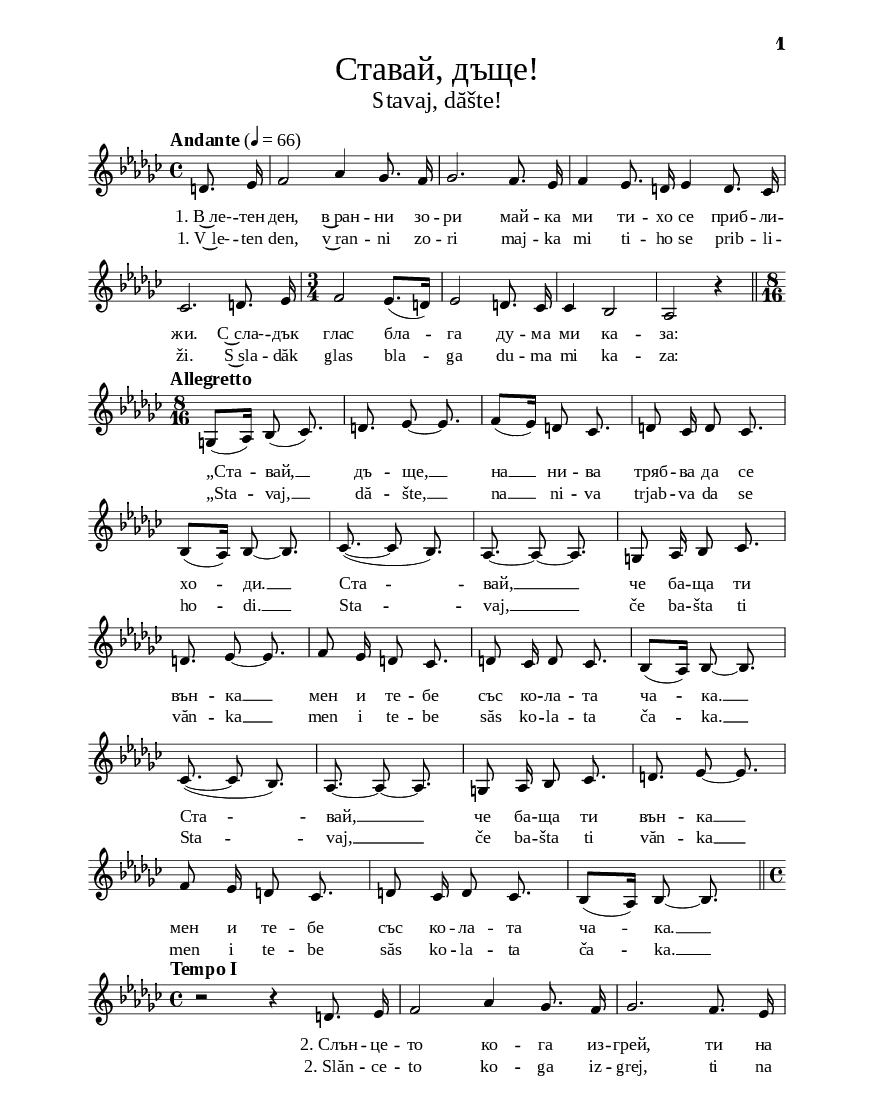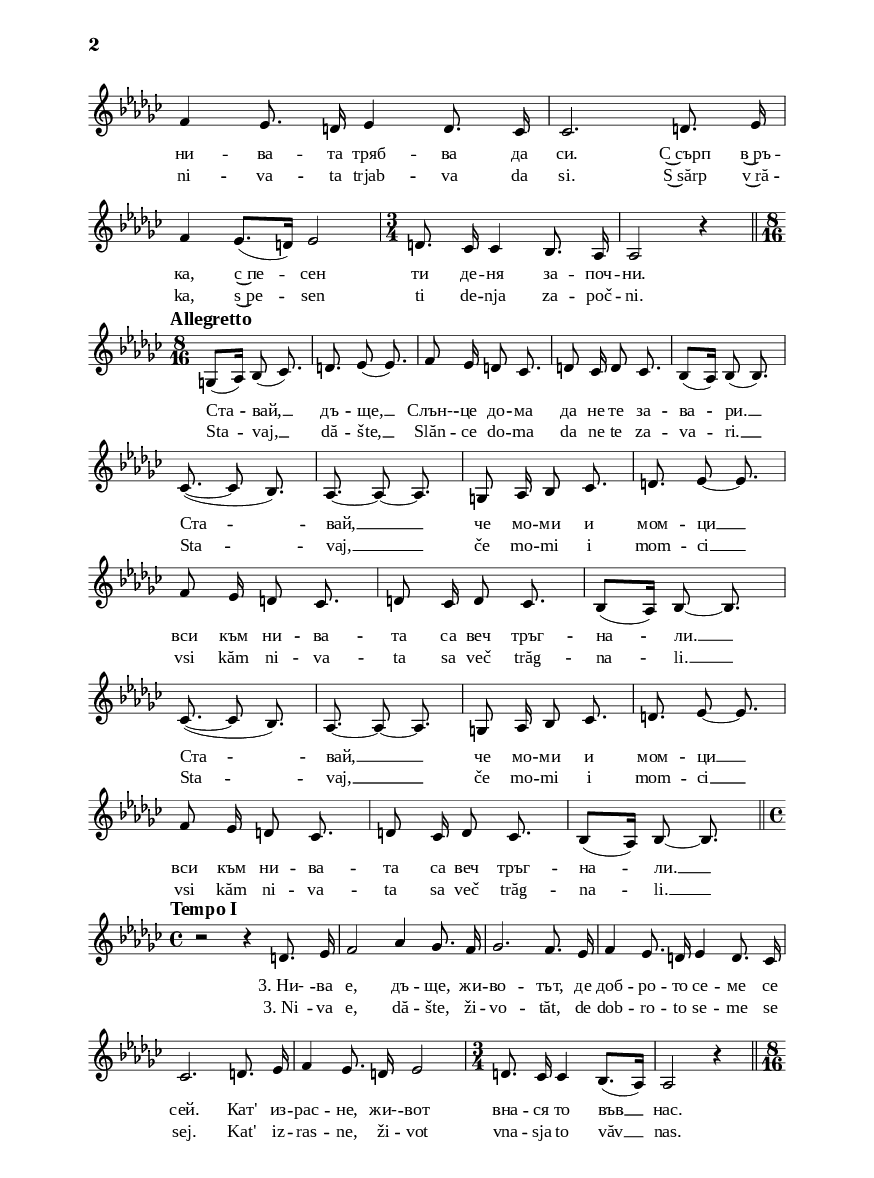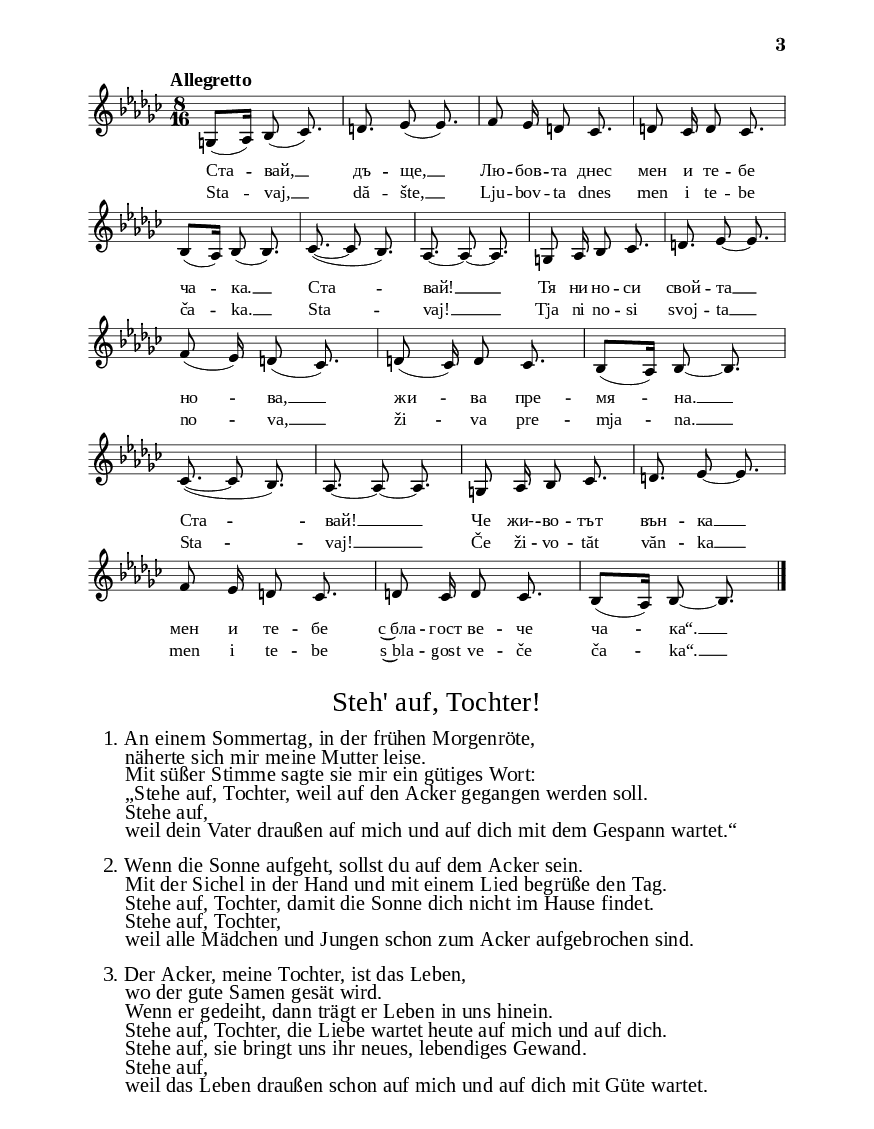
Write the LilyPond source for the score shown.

\version "2.24.3"

% include paper part and global functions
\include "include/globals.ily"

"rightBraces018" = \markup {
  \column {
    % repeat braces
    \translate #'(0 . -12.6 )
    \right-brace #18

    \translate #'(0 . -22.4 )
    \right-brace #18


  }
  \column {
    % repeat numbers
    \translate #'(0 . -13.2 )
    2

    \translate #'(0 . -24.2 )
    2


  }
}

\bookpart {
  \label #'ref142
  \tocItem \markup "Ставай, дъще! – Stavaj, dăšte!"
  \include "include/bookpart-paper.ily"
  \score {
    \include "include/score-layout.ily"


    \new Voice \absolute {
      \clef treble

      \key es \minor

      \time 4/4
      \tempoFunc "Andante" 4 "66"
      \autoBeamOff
      \partial 4
      d'8. es'16 | % 2
      f'2 as'4 ges'8. f'16 | ges'2. f'8.es'16 | f'4 es'8.  d'16  es'4 d'8. ces'16 | \break
      ces'2. d'8. es'16 | \time 3/4 f'2 es'8. [( d'16 )] | % 7
      es'2  d'8. ces'16 | % 8
      ces'4 bes2 | % 9
      as2 r4  \bar "||"  \break
      \time 8/16  |
      \tempo "Allegretto" g8 [( as16 )] bes8 ( ces'8. ) | % 11
      d'8. es'8 ~ es'8. | % 12
      f'8 [( es'16 )] d'8 ces'8. | % 13
      d'8 ces'16 d'8 ces'8. \break | % 14
      bes8 [( as16 )] bes8 ~ bes8. | % 15
      ces'8. ( ~ ces'8 bes8. ) | % 16
      as8. ~ as8 ~ as8. | % 17
      g8 as16 bes8 ces'8. \break | % 18
      d'8. es'8 ~ es'8. | % 19
      f'8 es'16 d'8 ces'8. |
      d'8 ces'16 d'8 ces'8. | % 21
      bes8 [( as16 )] bes8 ~ bes8. \break | % 22
      ces'8. ( ~ ces'8 bes8. ) | % 23
      as8. ~ as8 ~ as8. | % 24
      g8 as16 bes8 ces'8. | % 25
      d'8. es'8 ~ es'8. \break | % 26
      f'8 es'16 d'8 ces'8. | % 27
      d'8 ces'16 d'8 ces'8. | % 28
      bes8 [(as16) ] bes8 ~ bes8. \bar "||" \break
      \tempo "Tempo I"
      \time 4/4 r2 r4 d'8. es'16 | f'2 as'4 ges'8. f'16 |
      ges'2. f'8.es'16 | \break

      f'4 es'8. d'16  es'4 d'8. ces'16 |
      ces'2. d'8. es'16 | \break
      f'4 es'8. [(d'16 ) ]es'2 |
      \time 3/4 d'8. ces'16 ces'4 bes8. as16 | as2 r4 | \bar "||"  \break

      \time 8/16 \tempo "Allegretto" g8 [(as16 )] bes8 (ces'8. ) | d'8. es'8 (es'8.) |

      f'8 es'16  d'8 ces'8. | d'8 ces'16 d'8 ces'8. | bes8 [(as16)] bes8 (bes8.) \break

      ces'8. ( ~ ces'8 bes8. ) |
      as8. ~ as8 ~ as8. | % 24
      g8 as16 bes8 ces'8. | % 25
      d'8. es'8 ~ es'8. \break |
      f'8 es'16 d'8 ces'8. | % 27
      d'8 ces'16 d'8 ces'8. | % 28
      bes8 [( as16 )] bes8 ~ bes8. | \break
      ces'8. ( ~ ces'8 bes8. ) |
      as8. ~ as8 ~ as8. | % 24
      g8 as16 bes8 ces'8. | % 25
      d'8. es'8 ~ es'8. \break |
      f'8 es'16 d'8 ces'8. | % 27
      d'8 ces'16 d'8 ces'8. | % 28
      bes8 [( as16 )] bes8 ~ bes8. | \bar "||"  \break
      \tempo "Tempo I"
      \time 4/4 r2 r4  d'8. es'16 | f'2 as'4 ges'8. f'16 |
      ges'2. f'8.es'16 | f'4 es'8. d'16  es'4 d'8. ces'16 | \break
      ces'2. d'8. es'16 |
      f'4 es'8. d'16  es'2 |
      \time 3/4 d'8. ces'16 ces'4 bes8. [(as16) ] | as2 r4 | \bar "||"
      \time 8/16 \tempo "Allegretto" g8 [(as16 )] bes8 (ces'8. ) | d'8. es'8 (es'8.) |  f'8 es'16 d'8 ces'8. | d'8 ces'16 d'8 ces'8. | \break  bes8 [(as16)] bes8 (bes8.)

      ces'8. ( ~ ces'8 bes8. ) |
      as8. ~ as8 ~ as8. | % 24
      g8 as16 bes8 ces'8. | % 25
      d'8. es'8 ~ es'8. \break |
      f'8 (es'16) d'8 ( ces'8.) | % 27
      d'8 (ces'16) d'8 ces'8. | % 28
      bes8 [( as16 )] bes8 ~ bes8. | \break
      ces'8. ( ~ ces'8 bes8. ) |
      as8. ~ as8 ~ as8. | % 24
      g8 as16 bes8 ces'8. | % 25
      d'8. es'8 ~ es'8. \break |
      f'8 es'16 d'8 ces'8. | % 27
      d'8 ces'16 d'8 ces'8. | % 28
      bes8 [( as16 )] bes8 ~ bes8. | \break \bar "|."
    }


    \addlyrics {
      "1. В~ле-" -- тен
      ден, в~ран -- ни зо -- ри май -- ка ми ти -- хо се приб --
      ли -- жи. "С~сла-" -- дък глас бла -- га ду -- ма ми
      ка -- за: „Ста -- вай, __ дъ -- ще, __ на __ ни -- ва
      тряб -- ва да се хо -- ди. __ Ста -- вай, __ че ба --
      ща ти вън -- ка __ мен и те -- бе със ко -- ла --
      та ча -- ка. __ Ста -- вай, __ че ба -- ща ти вън --
      ка __  мен и те -- бе със ко -- ла -- та ча --
      ка. __

      "2. Слън" -- це -- то ко -- га из -- грей,
      ти на ни -- ва -- та тряб -- ва да си.
      "С~сърп" в~ръ -- ка, с~пе -- сен ти
      де -- ня за -- поч -- ни. Ста -- вай, __ дъ -- ще, __
      "Слън-" -- це до -- ма да не те за -- ва -- ри. __
      Ста -- вай, __ че мо -- ми и мом -- ци __ вси към ни -- ва -- та са веч тръг -- на -- ли. __
      Ста -- вай, __ че мо -- ми и мом -- ци __ вси към ни -- ва -- та са веч тръг -- на -- ли. __

      "3. Ни- " -- ва е, дъ -- ще, жи -- во -- тът,
      де доб -- ро -- то се -- ме се сей.
      Кат' из -- рас -- не, "жи-" -- вот вна -- ся
      то във __ нас. Ста -- вай, __ дъ -- ще, __
      Лю -- бов -- та днес мен и те -- бе ча -- ка. __
      Ста -- вай! __ Тя ни но -- си
      свой -- та __ но -- ва, __ жи -- ва пре -- мя -- на. __
      Ста -- вай! __ Че "жи-" -- во -- тът вън -- ка __ мен
      и те -- бе с~бла -- гост ве -- че ча -- ка“. __

    }

    \addlyrics {
      "1. V~le-" -- ten
      den, v~ran -- ni zo -- ri maj -- ka mi ti -- ho se prib --
      li -- ži. S~sla -- dăk glas bla -- ga du -- ma mi
      ka -- za: „Sta -- vaj, __ dă -- šte, __ na __ ni -- va
      trjab -- va da se ho -- di. __ Sta -- vaj, __ če ba --
      šta ti văn -- ka __ men i te -- be săs ko -- la --
      ta ča -- ka. __ Sta -- vaj, __ če ba -- šta ti văn --
      ka __  men i te -- be săs ko -- la -- ta ča --
      ka. __

      "2. Slăn" -- ce -- to ko -- ga iz -- grej,
      ti na ni -- va -- ta trjab -- va da si.
      "S~sărp" v~ră -- ka, s~pe -- sen ti
      de -- nja za -- poč -- ni. Sta -- vaj, __ dă -- šte, __
      Slăn -- ce do -- ma da ne te za -- va -- ri. __
      Sta -- vaj, __ če mo -- mi i mom -- ci __ vsi kăm ni -- va -- ta sa več trăg -- na -- li. __
      Sta -- vaj, __ če mo -- mi i mom -- ci __ vsi kăm ni -- va -- ta sa več trăg -- na -- li. __

      "3. Ni " -- va e, dă -- šte, ži -- vo -- tăt,
      de dob -- ro -- to se -- me se sej.
      Kat' iz -- ras -- ne, ži -- vot vna -- sja
      to văv __ nas. Sta -- vaj, __ dă -- šte, __
      Lju -- bov -- ta dnes men i te -- be ča -- ka. __
      Sta -- vaj! __ Tja ni no -- si
      svoj -- ta __ no -- va, __ ži -- va pre -- mja -- na. __
      Sta -- vaj! __ Če ži -- vo -- tăt văn -- ka __ men
      i te -- be s~bla -- gost ve -- če ča -- ka“. __

    }


    \header {
      title = \titleFunc "Ставай, дъще!" "Stavaj, dăšte!"
    }

    \midi{}



  } % score

  \markup \vspace #1

  % include foreign translation(s) of the song
  \version "2.24.3"

\markup \fill-line { \fontsize #deTitleFontSize "Steh' auf, Tochter!" }
\markup \null
\markup \null

\markup \fontsize #deCoupletFontSize {
  \hspace #2
  \override #`(baseline-skip . ,deCoupletBaselineSkip)
  \column {
    \line { 1. An einem Sommertag, in der frühen Morgenröte, }

    \line { "   " näherte sich mir meine Mutter leise.}

    \line { "   "Mit süßer Stimme sagte sie mir ein gütiges Wort:}

    \line { "   " „Stehe auf, Tochter, weil auf den Acker gegangen werden soll.}

    \line { "   "Stehe auf, }

    \line { "   " weil dein Vater draußen auf mich und auf dich mit dem Gespann wartet.“}
    \line { " "}

    \line { 2. Wenn die Sonne aufgeht, sollst du auf dem Acker sein.}

    \line { "   " Mit der Sichel in der Hand und mit einem Lied begrüße den Tag.}

    \line { "   "Stehe auf, Tochter, damit die Sonne dich nicht im Hause findet.}

    \line { "   "Stehe auf, Tochter, }
    
      \line { "   " weil alle Mädchen und Jungen schon zum Acker aufgebrochen sind.}

    \line { " "}

    \line { 3. Der Acker, meine Tochter, ist das Leben,}

    \line { "   "wo der gute Samen gesät wird.}

    \line { "   "Wenn er gedeiht, dann trägt er Leben in uns hinein.}

    \line { "   "Stehe auf, Tochter, die Liebe wartet heute auf mich und auf dich.}

    \line { "   "Stehe auf, sie bringt uns ihr neues, lebendiges Gewand.}

    \line { "   "Stehe auf, }

    \line { "   "weil das Leben draußen schon auf mich und auf dich mit Güte wartet.}
  }
}


} % bookpart
